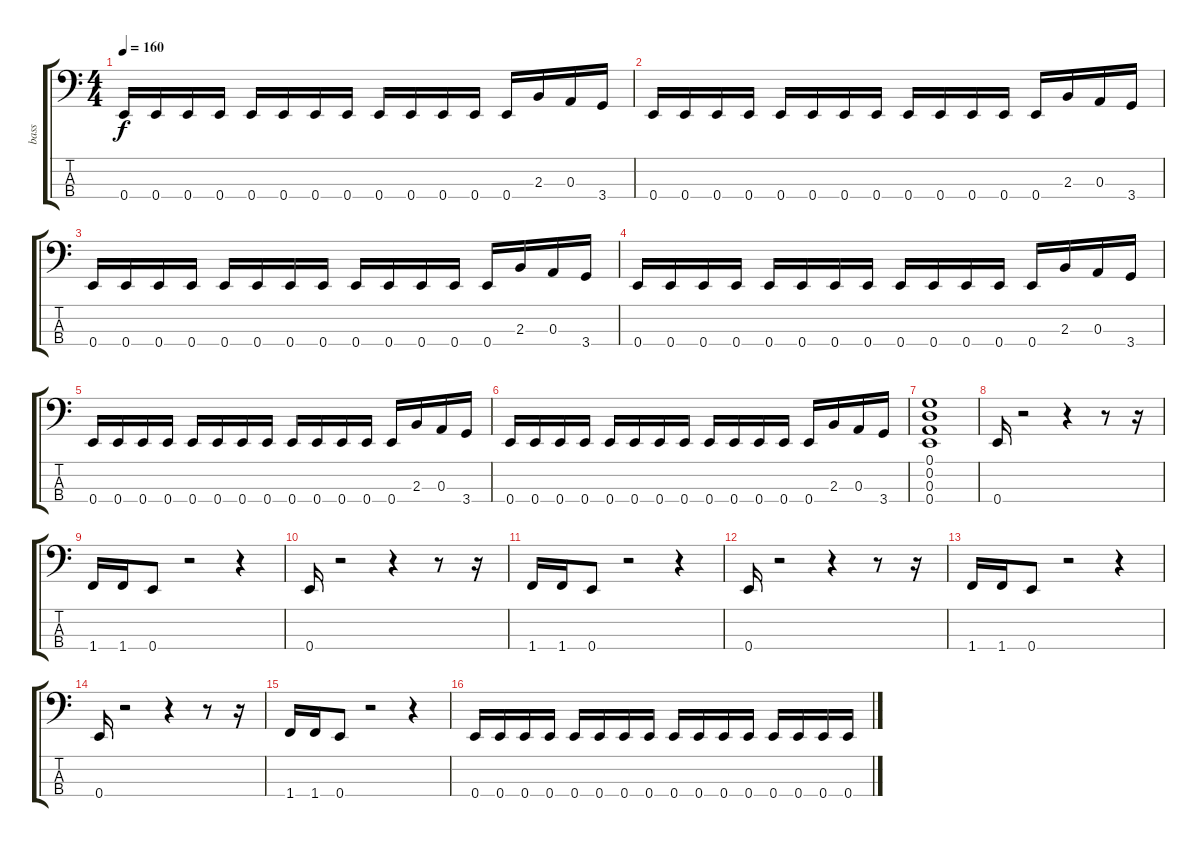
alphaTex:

\track ("bass" "bass") {instrument electricbasspick}
\staff {score tabs}
\tuning (G2 D2 A1 E1) {hide}
\ts (4 4)
\tempo 160
\clef f4
\ks c
0.4.16{dy f} 0.4.16 0.4.16 0.4.16 0.4.16 0.4.16 0.4.16 0.4.16 0.4.16 0.4.16 0.4.16 0.4.16 0.4.16 2.3.16 0.3.16 3.4.16 |
0.4.16 0.4.16 0.4.16 0.4.16 0.4.16 0.4.16 0.4.16 0.4.16 0.4.16 0.4.16 0.4.16 0.4.16 0.4.16 2.3.16 0.3.16 3.4.16 |
0.4.16 0.4.16 0.4.16 0.4.16 0.4.16 0.4.16 0.4.16 0.4.16 0.4.16 0.4.16 0.4.16 0.4.16 0.4.16 2.3.16 0.3.16 3.4.16 |
0.4.16 0.4.16 0.4.16 0.4.16 0.4.16 0.4.16 0.4.16 0.4.16 0.4.16 0.4.16 0.4.16 0.4.16 0.4.16 2.3.16 0.3.16 3.4.16 |
0.4.16 0.4.16 0.4.16 0.4.16 0.4.16 0.4.16 0.4.16 0.4.16 0.4.16 0.4.16 0.4.16 0.4.16 0.4.16 2.3.16 0.3.16 3.4.16 |
0.4.16 0.4.16 0.4.16 0.4.16 0.4.16 0.4.16 0.4.16 0.4.16 0.4.16 0.4.16 0.4.16 0.4.16 0.4.16 2.3.16 0.3.16 3.4.16 |
(0.1 0.2 0.3 0.4).1{volume 16 instrument reversecymbal} |
0.4.16{instrument electricbasspick} r.2 r.4 r.8 r.16 |
1.4.16 1.4.16 0.4.8 r.2 r.4 |
0.4.16 r.2 r.4 r.8 r.16 |
1.4.16 1.4.16 0.4.8 r.2 r.4 |
0.4.16 r.2 r.4 r.8 r.16 |
1.4.16 1.4.16 0.4.8 r.2 r.4 |
0.4.16 r.2 r.4 r.8 r.16 |
1.4.16 1.4.16 0.4.8 r.2 r.4 |
0.4.16 0.4.16 0.4.16 0.4.16 0.4.16 0.4.16 0.4.16 0.4.16 0.4.16 0.4.16 0.4.16 0.4.16 0.4.16 0.4.16 0.4.16 0.4.16
